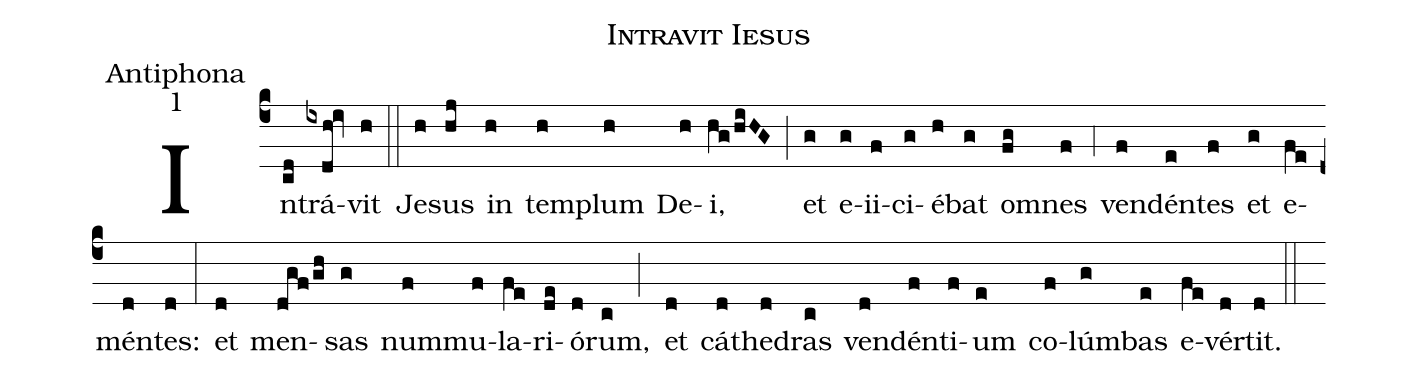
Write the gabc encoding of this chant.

name:Intravit Iesus;
office-part:Antiphona;
mode:1;
%%
(c4) In(cd)trá(ixdh!iv)vit(h) (::)
Je(h)sus(hj) in(h) tem(h)plum(h) De(h)i,(hg/hiHG) (;) et(g) e(g)ii(f)ci(g)é(h)bat(g) o(fg)mnes(f) (,4) ven(f)dén(e)tes(f) et(g) e(fe)mén(d)tes:(d) (:)
et(d) men(dgf/gh)sas(g) num(f)mu(f)la(fe)ri(de)ó(d)rum,(c) (;) et(d) cá(d)the(d)dras(c) ven(d)dén(f)ti(f)um(e) co(f)lúm(g)bas(e) e(fe)vér(d)tit.(d) (::)
